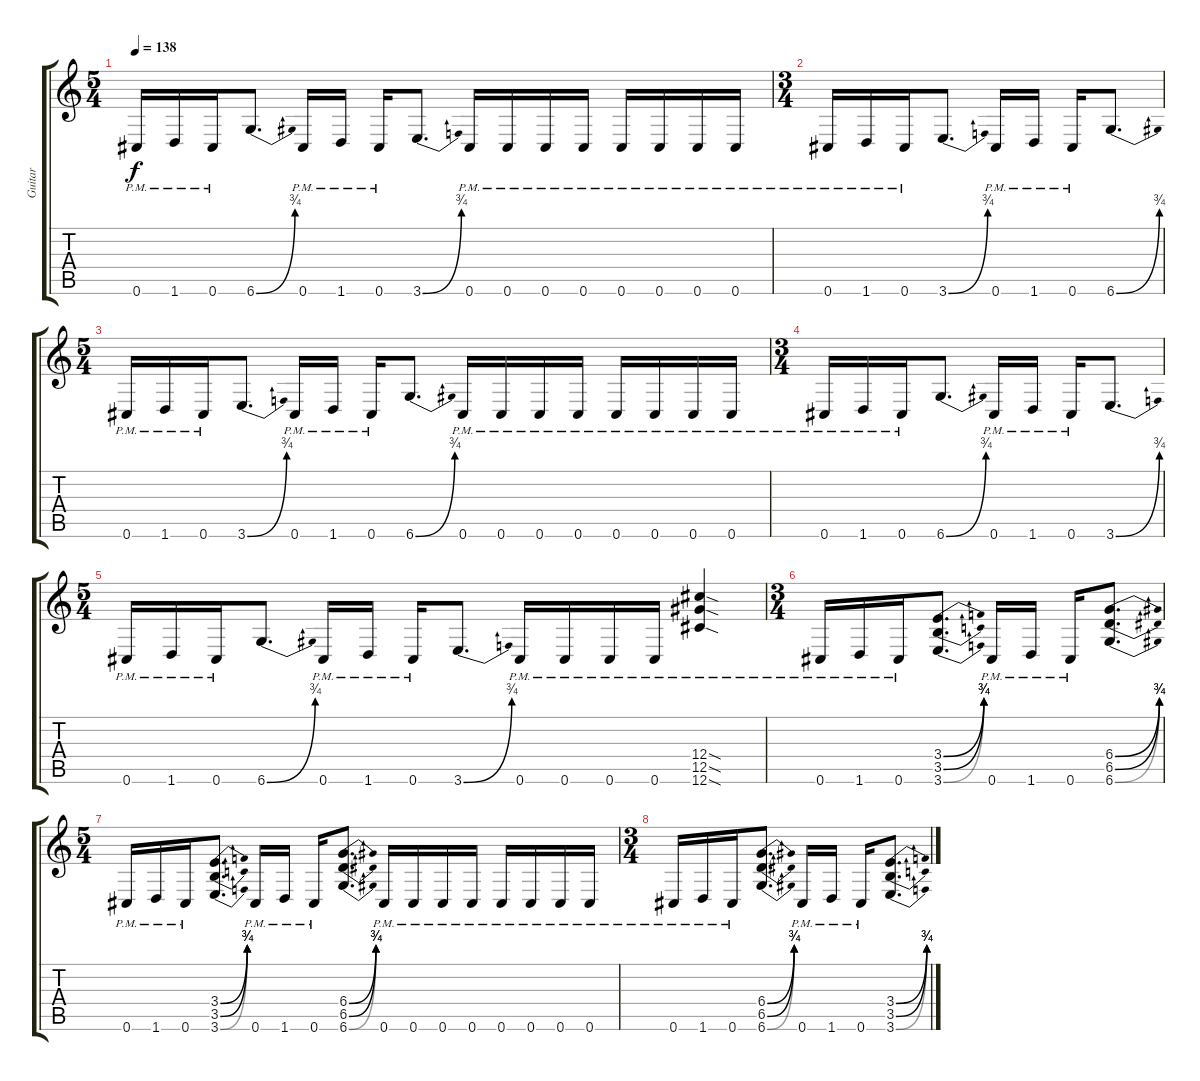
\track ("Guitar" "Guitar") {instrument distortionguitar}
\staff {score tabs}
\tuning (Eb4 Bb3 Gb3 Db3 Ab2 Db2) {hide}
\ts (5 4)
\tempo 138
\clef g2
\ks c
0.6{pm}.16{dy f} 1.6{pm}.16 0.6{pm}.16 6.6{be (bend 0 0 60 3)}.8{d} 0.6{pm}.16 1.6{pm}.16 0.6{pm}.16 3.6{be (bend 0 0 60 3)}.8{d} 0.6{pm}.16 0.6{pm}.16 0.6{pm}.16 0.6{pm}.16 0.6{pm}.16 0.6{pm}.16 0.6{pm}.16 0.6{pm}.16 |
\ts (3 4)
0.6{pm}.16 1.6{pm}.16 0.6{pm}.16 3.6{be (bend 0 0 60 3)}.8{d} 0.6{pm}.16 1.6{pm}.16 0.6{pm}.16 6.6{be (bend 0 0 60 3)}.8{d} |
\ts (5 4)
0.6{pm}.16 1.6{pm}.16 0.6{pm}.16 3.6{be (bend 0 0 60 3)}.8{d} 0.6{pm}.16 1.6{pm}.16 0.6{pm}.16 6.6{be (bend 0 0 60 3)}.8{d} 0.6{pm}.16 0.6{pm}.16 0.6{pm}.16 0.6{pm}.16 0.6{pm}.16 0.6{pm}.16 0.6{pm}.16 0.6{pm}.16 |
\ts (3 4)
0.6{pm}.16 1.6{pm}.16 0.6{pm}.16 6.6{be (bend 0 0 60 3)}.8{d} 0.6{pm}.16 1.6{pm}.16 0.6{pm}.16 3.6{be (bend 0 0 60 3)}.8{d} |
\ts (5 4)
0.6{pm}.16 1.6{pm}.16 0.6{pm}.16 6.6{be (bend 0 0 60 3)}.8{d} 0.6{pm}.16 1.6{pm}.16 0.6{pm}.16 3.6{be (bend 0 0 60 3)}.8{d} 0.6{pm}.16 0.6{pm}.16 0.6{pm}.16 0.6{pm}.16 (12.4{sod} 12.5{sod} 12.6{sod pm}).4 |
\ts (3 4)
0.6{pm}.16 1.6{pm}.16 0.6{pm}.16 (3.4{be (bend 0 0 60 3)} 3.5{be (bend 0 0 60 3)} 3.6{be (bend 0 0 60 3)}).8{d} 0.6{pm}.16 1.6{pm}.16 0.6{pm}.16 (6.4{be (bend 0 0 60 3)} 6.5{be (bend 0 0 60 3)} 6.6{be (bend 0 0 60 3)}).8{d} |
\ts (5 4)
0.6{pm}.16 1.6{pm}.16 0.6{pm}.16 (3.4{be (bend 0 0 60 3)} 3.5{be (bend 0 0 60 3)} 3.6{be (bend 0 0 60 3)}).8{d} 0.6{pm}.16 1.6{pm}.16 0.6{pm}.16 (6.4{be (bend 0 0 60 3)} 6.5{be (bend 0 0 60 3)} 6.6{be (bend 0 0 60 3)}).8{d} 0.6{pm}.16 0.6{pm}.16 0.6{pm}.16 0.6{pm}.16 0.6{pm}.16 0.6{pm}.16 0.6{pm}.16 0.6{pm}.16 |
\ts (3 4)
0.6{pm}.16 1.6{pm}.16 0.6{pm}.16 (6.4{be (bend 0 0 60 3)} 6.5{be (bend 0 0 60 3)} 6.6{be (bend 0 0 60 3)}).8{d} 0.6{pm}.16 1.6{pm}.16 0.6{pm}.16 (3.4{be (bend 0 0 60 3)} 3.5{be (bend 0 0 60 3)} 3.6{be (bend 0 0 60 3)}).8{d}
